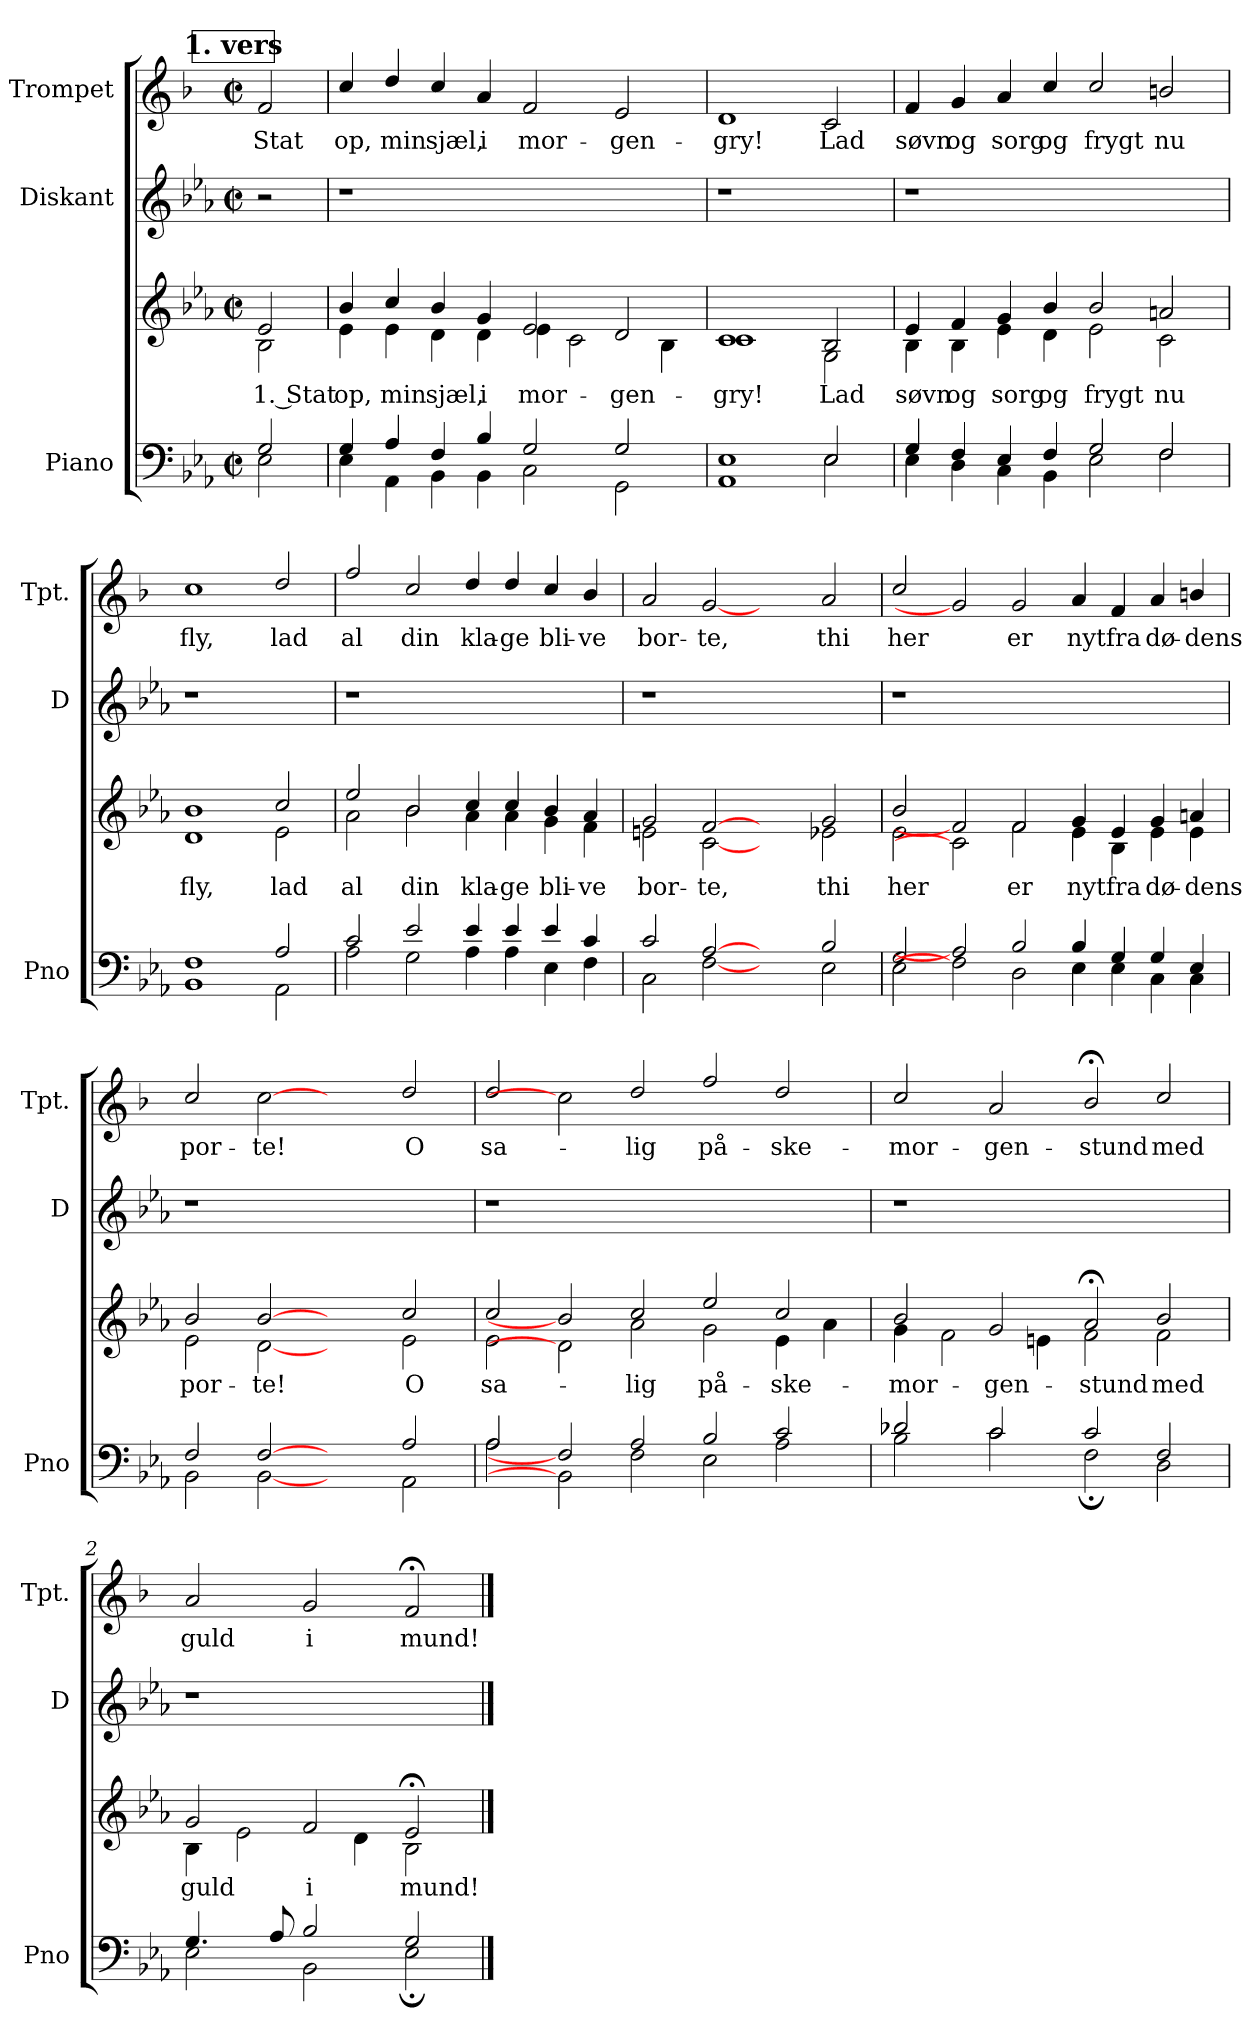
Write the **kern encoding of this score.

**kern	**kern	**text	**kern	**kern	**text
*part3	*part3	*part3	*part2	*part1	*part1
*staff4	*staff3	*staff3	*staff2	*staff1	*staff1
*I"Piano	*	*	*I"Diskant	*I"Trompet	*
*I'Pno	*	*	*I'D	*I'Tpt.	*
*clefF4	*clefG2	*	*clefG2	*clefG2	*
*	*	*	*	*ITrd1c2	*
*k[b-e-a-]	*k[b-e-a-]	*	*k[b-e-a-]	*k[b-e-a-]	*
*E-:	*E-:	*	*E-:	*E-:	*
*M2/2	*M2/2	*	*M2/2	*M2/2	*
*met(c|)	*met(c|)	*	*met(c|)	*met(c|)	*
*MM160	*MM160	*	*MM160	*MM160	*
!!LO:REH:place=s1:a:B:cj:t=1. vers
=	=	=	=	=	=
*^	*	*	*	*	*
!	!	!	!LO:LY:b	!	!	!LO:LY:b
*	*	*^	*	*	*	*
2G/	2E-\	2e-/	2B-\	1. Stat	2r	2e-/	Stat
=	=	=	=	=	=	=	=
!	!	!	!	!LO:LY:b	!	!	!LO:LY:b
4G/	4E-\	4b-/	4e-\	op,	1r	4b-/	op,
!	!	!	!	!LO:LY:b	!	!	!LO:LY:b
4A-/	4AA-\	4cc/	4e-\	min	.	4cc/	min
!	!	!	!	!LO:LY:b	!	!	!LO:LY:b
4F/	4BB-\	4b-/	4d\	sjæl,	.	4b-/	sjæl,
!	!	!	!	!LO:LY:b	!	!	!LO:LY:b
4B-/	4BB-\	4g/	4d\	i	.	4g/	i
!	!	!	!	!LO:LY:b	!	!	!LO:LY:b
2G/	2C\	2e-/	4e-\	mor-	1ryy	2e-/	mor-
.	.	.	2c\	.	.	.	.
!	!	!	!	!LO:LY:b	!	!	!LO:LY:b
2G/	2GG\	2d/	.	-gen-	.	2d/	-gen-
.	.	.	4B-\	.	.	.	.
=	=	=	=	=	=	=	=
!	!	!	!	!LO:LY:b	!	!	!LO:LY:b
1E-	1AA-	1c	1c	-gry!	1r	1c	-gry!
!	!	!	!	!LO:LY:b	!	!	!LO:LY:b
2E-/	2E-\	2B-/	2G\	Lad	2ryy	2B-/	Lad
=	=	=	=	=	=	=	=
!	!	!	!	!LO:LY:b	!	!	!LO:LY:b
4G/	4E-\	4e-/	4B-\	søvn	1r	4e-/	søvn
!	!	!	!	!LO:LY:b	!	!	!LO:LY:b
4F/	4D\	4f/	4B-\	og	.	4f/	og
!	!	!	!	!LO:LY:b	!	!	!LO:LY:b
4E-/	4C\	4g/	4e-\	sorg	.	4g/	sorg
!	!	!	!	!LO:LY:b	!	!	!LO:LY:b
4F/	4BB-\	4b-/	4d\	og	.	4b-/	og
!	!	!	!	!LO:LY:b	!	!	!LO:LY:b
2G/	2E-\	2b-/	2e-\	frygt	1ryy	2b-/	frygt
!	!	!	!	!LO:LY:b	!	!	!LO:LY:b
2F/	2F\	2an/	2c\	nu	.	2an/	nu
!!LO:LB:g=z
=	=	=	=	=	=	=	=
!	!	!	!	!LO:LY:b	!	!	!LO:LY:b
1F	1BB-	1b-	1d	fly,	1r	1b-	fly,
!	!	!	!	!LO:LY:b	!	!	!LO:LY:b
2A-/	2AA-\	2cc/	2e-\	lad	2ryy	2cc/	lad
=	=	=	=	=	=	=	=
!	!	!	!	!LO:LY:b	!	!	!LO:LY:b
2c/	2A-\	2ee-/	2a-\	al	1r	2ee-/	al
!	!	!	!	!LO:LY:b	!	!	!LO:LY:b
2e-/	2G\	2b-/	2b-\	din	.	2b-/	din
!	!	!	!	!LO:LY:b	!	!	!LO:LY:b
4e-/	4A-\	4cc/	4a-\	kla-	1ryy	4cc/	kla-
!	!	!	!	!LO:LY:b	!	!	!LO:LY:b
4e-/	4A-\	4cc/	4a-\	-ge	.	4cc/	-ge
!	!	!	!	!LO:LY:b	!	!	!LO:LY:b
4e-/	4E-\	4b-/	4g\	bli-	.	4b-/	bli-
!	!	!	!	!LO:LY:b	!	!	!LO:LY:b
4c/	4F\	4a-/	4f\	-ve	.	4a-/	-ve
=	=	=	=	=	=	=	=
!	!	!	!	!LO:LY:b	!	!	!LO:LY:b
2c/	2C\	2g/	2en\	bor-	1r	2g/	bor-
!	!	!	!	!LO:LY:b	!	!	!LO:LY:b
[2A-	[2F	[2f	[2c	-te,	.	[2f	-te,
2ryy	2ryy	2ryy	2ryy	.	1ryy	2ryy	.
!	!	!	!	!LO:LY:b	!	!	!LO:LY:b
2B-/	2E-\	2g/	2e-X\	thi	.	2g/	thi
=	=	=	=	=	=	=	=
!	!	!	!	!LO:LY:b	!	!	!LO:LY:b
2G/	2E-\	2b-/	2e-\	her	1r	2b-/	her
2A-]	2F]	2f]	2c]	.	.	2f]	.
!	!	!	!	!LO:LY:b	!	!	!LO:LY:b
2B-/	2D\	2f/	2f\	er	1.ryy	2f/	er
!	!	!	!	!LO:LY:b	!	!	!LO:LY:b
4B-/	4E-\	4g/	4e-\	nyt	.	4g/	nyt
!	!	!	!	!LO:LY:b	!	!	!LO:LY:b
4G/	4E-\	4e-/	4B-\	fra	.	4e-/	fra
!	!	!	!	!LO:LY:b	!	!	!LO:LY:b
4G/	4C\	4g/	4e-\	dø-	.	4g/	dø-
!	!	!	!	!LO:LY:b	!	!	!LO:LY:b
4E-/	4C\	4an/	4e-\	-dens	.	4an/	-dens
!!LO:LB:g=z
=	=	=	=	=	=	=	=
!	!	!	!	!LO:LY:b	!	!	!LO:LY:b
2F/	2BB-\	2b-/	2e-\	por-	1r	2b-/	por-
!	!	!	!	!LO:LY:b	!	!	!LO:LY:b
[2F	[2BB-	[2b-	[2d	-te!	.	[2b-	-te!
2ryy	2ryy	2ryy	2ryy	.	1ryy	2ryy	.
!	!	!	!	!LO:LY:b	!	!	!LO:LY:b
2A-/	2AA-\	2cc/	2e-\	O	.	2cc/	O
=	=	=	=	=	=	=	=
!	!	!	!	!LO:LY:b	!	!	!LO:LY:b
2A-/	2A-\	2cc/	2e-\	sa-	1r	2cc/	sa-
2F]	2BB-]	2b-]	2d]	.	.	2b-]	.
!	!	!	!	!LO:LY:b	!	!	!LO:LY:b
2A-/	2F\	2cc/	2a-\	-lig	1.ryy	2cc/	-lig
!	!	!	!	!LO:LY:b	!	!	!LO:LY:b
2B-/	2E-\	2ee-/	2g\	på-	.	2ee-/	på-
!	!	!	!	!LO:LY:b	!	!	!LO:LY:b
2c/	2A-\	2cc/	4e-\	-ske-	.	2cc/	-ske-
.	.	.	4a-\	.	.	.	.
=1	=1	=1	=1	=1	=1	=1	=1
!	!	!	!	!LO:LY:b	!	!	!LO:LY:b
2d-X/	2B-\	2b-/	4g\	-mor-	1r	2b-/	-mor-
.	.	.	2f\	.	.	.	.
!	!	!	!	!LO:LY:b	!	!	!LO:LY:b
2c/	2c\	2g/	.	-gen-	.	2g/	-gen-
.	.	.	4en\	.	.	.	.
!	!	!	!	!LO:LY:b	!	!	!LO:LY:b
2c/	2F;\	2a-;</	2f\	-stund	1ryy	2a-;</	-stund
!	!	!	!	!LO:LY:b	!	!	!LO:LY:b
2F/	2D\	2b-/	2f\	med	.	2b-/	med
=2	=2	=2	=2	=2	=2	=2	=2
!	!	!	!	!LO:LY:b	!	!	!LO:LY:b
4.G/	2E-\	2g/	4B-\	guld	1r	2g/	guld
.	.	.	2e-\	.	.	.	.
8A-/	.	.	.	.	.	.	.
!	!	!	!	!LO:LY:b	!	!	!LO:LY:b
2B-/	2BB-\	2f/	.	i	.	2f/	i
.	.	.	4d\	.	.	.	.
!	!	!	!	!LO:LY:b	!	!	!LO:LY:b
2G/	2E-;\	2e-;</	2B-\	mund!	2ryy	2e-;</	mund!
*v	*v	*	*	*	*	*	*
*	*v	*v	*	*	*	*
==	==	==	==	==	==
*-	*-	*-	*-	*-	*-
